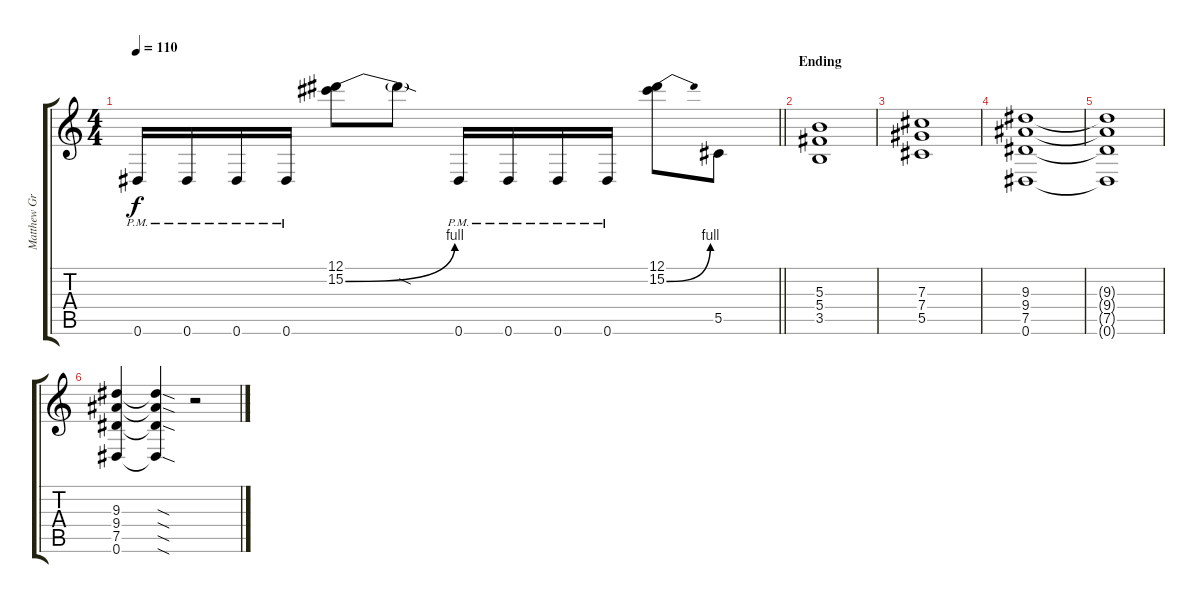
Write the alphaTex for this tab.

\track ("Matthew Greywolf - Guitar 2" "Matthew Gr") {instrument overdrivenguitar}
\staff {score tabs}
\tuning (Eb4 Bb3 Gb3 Db3 Ab2 Eb2) {hide}
\ts (4 4)
\tempo 110
\clef g2
\barLineRight lightlight
\ks c
0.6{pm}.16{dy f} 0.6{pm}.16 0.6{pm}.16 0.6{pm}.16 (12.1 15.2{be (bend 0 0 60 4)}).8 15.2{sod t}.8 0.6{pm}.16 0.6{pm}.16 0.6{pm}.16 0.6{pm}.16 (12.1 15.2{be (bend 0 0 60 4)}).8 5.5.8 |
\section ("" "Ending")
(5.3 5.4 3.5).1 |
(7.3 7.4 5.5).1 |
(9.3 9.4 7.5 0.6).1 |
(9.3{t} 9.4{t} 7.5{t} 0.6{t}).1 |
(9.3 9.4 7.5 0.6).4 (9.3{sod t} 9.4{sod t} 7.5{sod t} 0.6{sod t}).4 r.2
